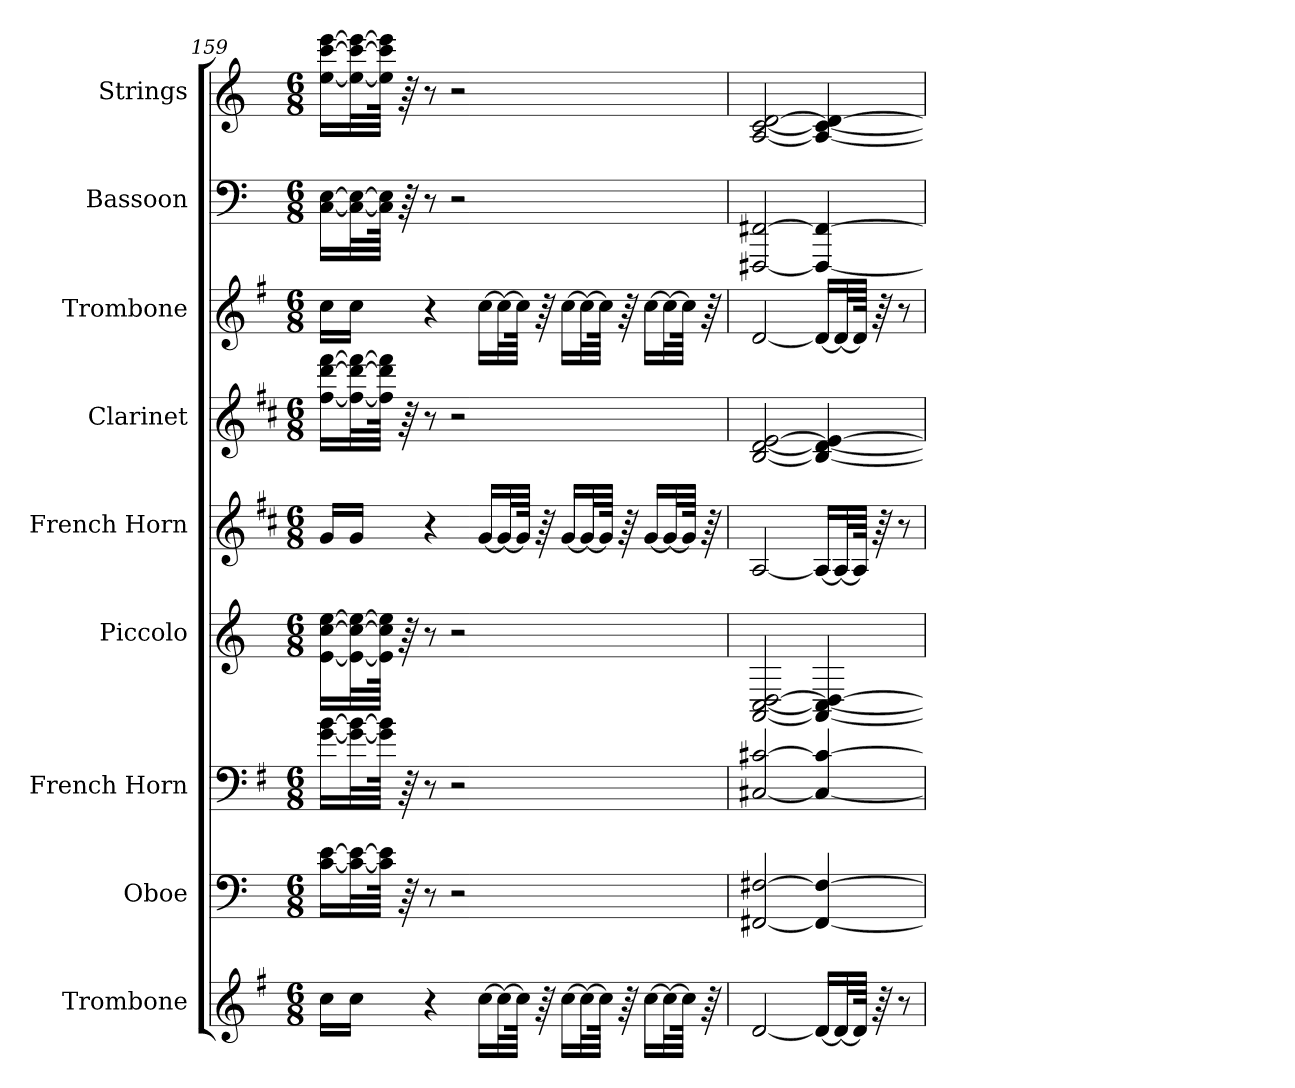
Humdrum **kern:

**kern	**kern	**kern	**kern	**kern	**kern	**kern	**kern	**kern
*part9	*part8	*part7	*part6	*part5	*part4	*part3	*part2	*part1
*staff9	*staff8	*staff7	*staff6	*staff5	*staff4	*staff3	*staff2	*staff1
*I"Trombone	*I"Oboe	*I"French Horn	*I"Piccolo	*I"French Horn	*I"Clarinet	*I"Trombone	*I"Bassoon	*I"Strings
*I'Trb	*I'Ob	*I'Hn	*I'Picc	*I'Hn	*I'Cl	*I'Trb	*I'Bsn	*I'Str
!!LO:PB:g=z
*clefG2	*clefF4	*clefF4	*clefG2	*clefG2	*clefG2	*clefG2	*clefF4	*clefG2
*	*	*ITrd4c7	*ITrd-7c-12	*ITrd4c7	*ITrd1c2	*	*	*
*k[f#]	*k[]	*k[]	*k[]	*k[f#]	*k[]	*k[f#]	*k[]	*k[]
*M6/8	*M6/8	*M6/8	*M6/8	*M6/8	*M6/8	*M6/8	*M6/8	*M6/8
*MM113	*MM113	*MM113	*MM113	*MM113	*MM113	*MM113	*MM113	*MM113
=159	=159	=159	=159	=159	=159	=159	=159	=159
16cc\LL	[16c\ [16e\LL	[16c\ [16e\LL	[16ee\ [16ccc\ [16eee\LL	16c/LL	[16ee\ [16ccc\ [16eee\LL	16cc\LL	[16C\ [16E\LL	[16ee\ [16ccc\ [16eee\LL
16cc\JJ	32c\_ 32e\_L	32c\_ 32e\_L	32ee\_ 32ccc\_ 32eee\_L	16c/JJ	32ee\_ 32ccc\_ 32eee\_L	16cc\JJ	32C\_ 32E\_L	32ee\_ 32ccc\_ 32eee\_L
.	64c\] 64e\]JJJk	64c\] 64e\]JJJk	64ee\] 64ccc\] 64eee\]JJJk	.	64ee\] 64ccc\] 64eee\]JJJk	.	64C\] 64E\]JJJk	64ee\] 64ccc\] 64eee\]JJJk
.	64r	64r	64r	.	64r	.	64r	64r
4r	8r	8r	8r	4r	8r	4r	8r	8r
.	2r	2r	2r	.	2r	.	2r	2r
[16cc\LL	.	.	.	[16c/LL	.	[16cc\LL	.	.
32cc\L_	.	.	.	32c/L_	.	32cc\L_	.	.
64cc\JJJk]	.	.	.	64c/JJJk]	.	64cc\JJJk]	.	.
64r	.	.	.	64r	.	64r	.	.
[16cc\LL	.	.	.	[16c/LL	.	[16cc\LL	.	.
32cc\L_	.	.	.	32c/L_	.	32cc\L_	.	.
64cc\JJJk]	.	.	.	64c/JJJk]	.	64cc\JJJk]	.	.
64r	.	.	.	64r	.	64r	.	.
[16cc\LL	.	.	.	[16c/LL	.	[16cc\LL	.	.
32cc\L_	.	.	.	32c/L_	.	32cc\L_	.	.
64cc\JJJk]	.	.	.	64c/JJJk]	.	64cc\JJJk]	.	.
64r	.	.	.	64r	.	64r	.	.
=160	=160	=160	=160	=160	=160	=160	=160	=160
*	*	*	*	*	*	*	*	*MM225
[2d/	[2FF#X/ [2F#X/	[2FF#X/ [2F#X/	[2A/ [2c/ [2d/	[2D/	[2A/ [2c/ [2d/	[2d/	[2FFF#X/ [2FF#X/	[2A/ [2c/ [2d/
16d/LL_	4FF#/_ 4F#/_	4FF#/_ 4F#/_	4A/_ 4c/_ 4d/_	16D/LL_	4A/_ 4c/_ 4d/_	16d/LL_	4FFF#/_ 4FF#/_	4A/_ 4c/_ 4d/_
32d/L_	.	.	.	32D/L_	.	32d/L_	.	.
64d/JJJk]	.	.	.	64D/JJJk]	.	64d/JJJk]	.	.
64r	.	.	.	64r	.	64r	.	.
8r	.	.	.	8r	.	8r	.	.
=	=	=	=	=	=	=	=	=
*-	*-	*-	*-	*-	*-	*-	*-	*-
